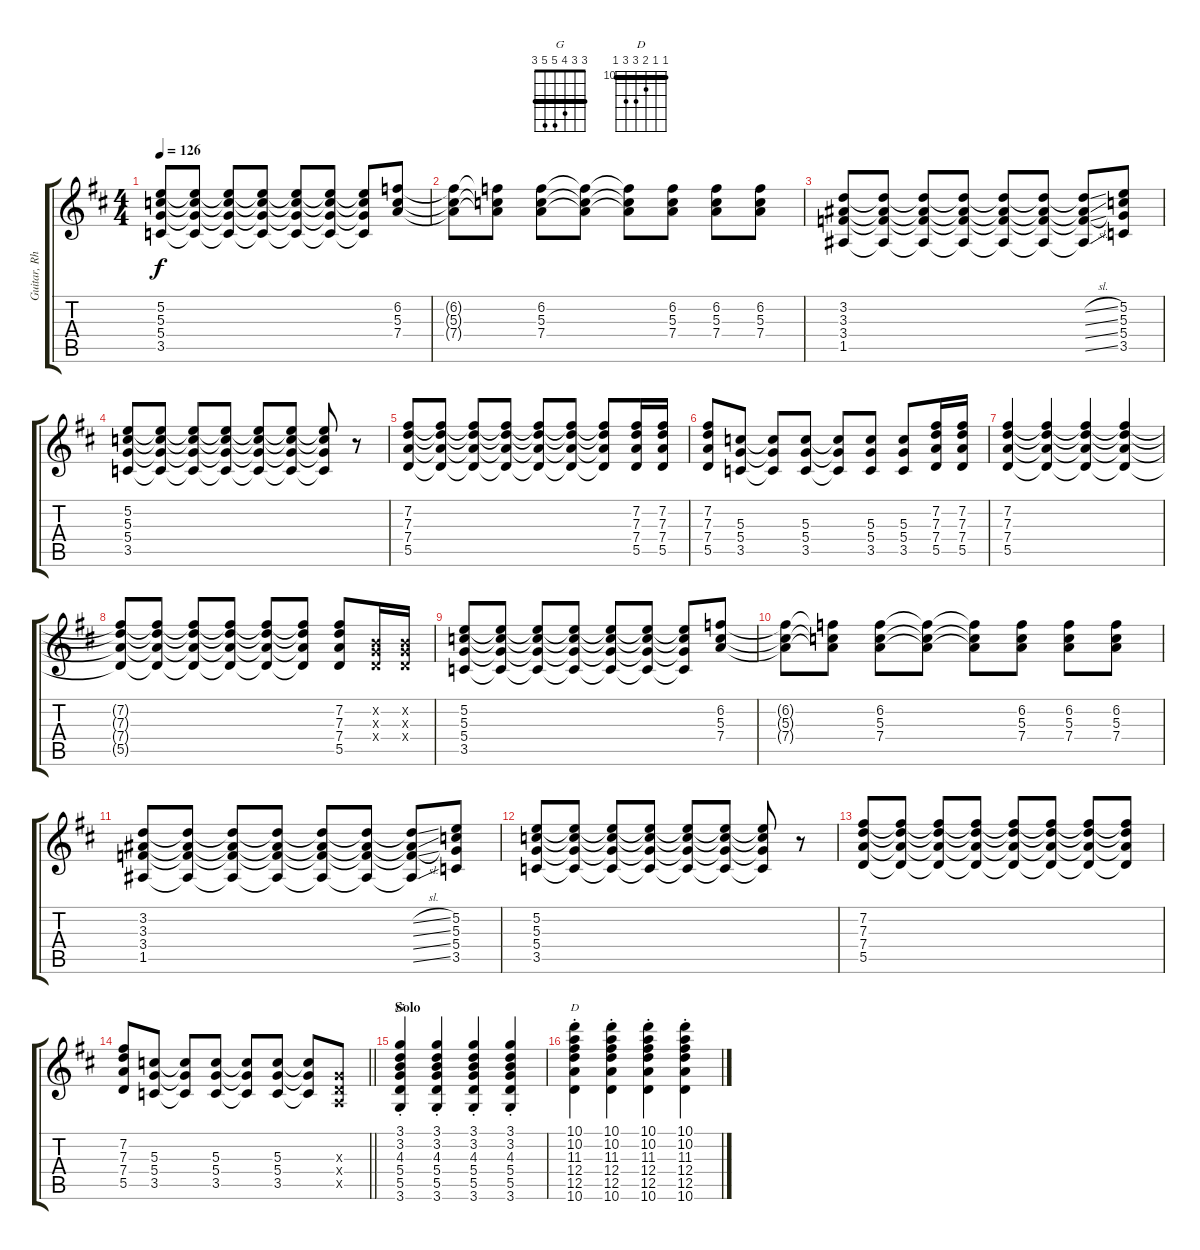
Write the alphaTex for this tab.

\track ("Guitar, Rhythm" "Guitar, Rh") {instrument distortionguitar}
\staff {score tabs}
\tuning (E4 B3 G3 D3 A2 E2) {hide}
\chord ("G" 3 3 4 5 5 3) {barre 3}
\chord ("D" 10 10 11 12 12 10) {firstfret 10 barre 10}
\ts (4 4)
\tempo 126
\clef g2
\ks d
(5.2 5.3 5.4 3.5).8{dy f} (5.2{t} 5.3{t} 5.4{t} 3.5{t}).8 (5.2{t} 5.3{t} 5.4{t} 3.5{t}).8 (5.2{t} 5.3{t} 5.4{t} 3.5{t}).8 (5.2{t} 5.3{t} 5.4{t} 3.5{t}).8 (5.2{t} 5.3{t} 5.4{t} 3.5{t}).8 (5.2{t} 5.3{t} 5.4{t} 3.5{t}).8 (6.2 5.3 7.4).8 |
(6.2{t} 5.3{t} 7.4{t}).8 (6.2{t} 5.3{t} 7.4{t}).8 (6.2 5.3 7.4).8 (6.2{t} 5.3{t} 7.4{t}).8 (6.2{t} 5.3{t} 7.4{t}).8 (6.2 5.3 7.4).8 (6.2 5.3 7.4).8 (6.2 5.3 7.4).8 |
(3.2 3.3 3.4 1.5).8 (3.2{t} 3.3{t} 3.4{t} 1.5{t}).8 (3.2{t} 3.3{t} 3.4{t} 1.5{t}).8 (3.2{t} 3.3{t} 3.4{t} 1.5{t}).8 (3.2{t} 3.3{t} 3.4{t} 1.5{t}).8 (3.2{t} 3.3{t} 3.4{t} 1.5{t}).8 (3.2{sl t} 3.3{sl t} 3.4{sl t} 1.5{ss t}).8 (5.2 5.3 5.4 3.5).8 |
(5.2 5.3 5.4 3.5).8 (5.2{t} 5.3{t} 5.4{t} 3.5{t}).8 (5.2{t} 5.3{t} 5.4{t} 3.5{t}).8 (5.2{t} 5.3{t} 5.4{t} 3.5{t}).8 (5.2{t} 5.3{t} 5.4{t} 3.5{t}).8 (5.2{t} 5.3{t} 5.4{t} 3.5{t}).8 (5.2{t} 5.3{t} 5.4{t} 3.5{t}).8 r.8 |
(7.2 7.3 7.4 5.5).8 (7.2{t} 7.3{t} 7.4{t} 5.5{t}).8 (7.2{t} 7.3{t} 7.4{t} 5.5{t}).8 (7.2{t} 7.3{t} 7.4{t} 5.5{t}).8 (7.2{t} 7.3{t} 7.4{t} 5.5{t}).8 (7.2{t} 7.3{t} 7.4{t} 5.5{t}).8 (7.2{t} 7.3{t} 7.4{t} 5.5{t}).8 (7.2 7.3 7.4 5.5).16 (7.2 7.3 7.4 5.5).16 |
(7.2 7.3 7.4 5.5).8 (5.3 5.4 3.5).8 (5.3{t} 5.4{t} 3.5{t}).8 (5.3 5.4 3.5).8 (5.3{t} 5.4{t} 3.5{t}).8 (5.3 5.4 3.5).8 (5.3 5.4 3.5).8 (7.2 7.3 7.4 5.5).16 (7.2 7.3 7.4 5.5).16 |
(7.2 7.3 7.4 5.5).4 (7.2{t} 7.3{t} 7.4{t} 5.5{t}).4 (7.2{t} 7.3{t} 7.4{t} 5.5{t}).4 (7.2{t} 7.3{t} 7.4{t} 5.5{t}).4 |
(7.2{t} 7.3{t} 7.4{t} 5.5{t}).8 (7.2{t} 7.3{t} 7.4{t} 5.5{t}).8 (7.2{t} 7.3{t} 7.4{t} 5.5{t}).8 (7.2{t} 7.3{t} 7.4{t} 5.5{t}).8 (7.2{t} 7.3{t} 7.4{t} 5.5{t}).8 (7.2{t} 7.3{t} 7.4{t} 5.5{t}).8 (7.2 7.3 7.4 5.5).8 (0.2{x} 0.3{x} 0.4{x}).16 (0.2{x} 0.3{x} 0.4{x}).16 |
(5.2 5.3 5.4 3.5).8 (5.2{t} 5.3{t} 5.4{t} 3.5{t}).8 (5.2{t} 5.3{t} 5.4{t} 3.5{t}).8 (5.2{t} 5.3{t} 5.4{t} 3.5{t}).8 (5.2{t} 5.3{t} 5.4{t} 3.5{t}).8 (5.2{t} 5.3{t} 5.4{t} 3.5{t}).8 (5.2{t} 5.3{t} 5.4{t} 3.5{t}).8 (6.2 5.3 7.4).8 |
(6.2{t} 5.3{t} 7.4{t}).8 (6.2{t} 5.3{t} 7.4{t}).8 (6.2 5.3 7.4).8 (6.2{t} 5.3{t} 7.4{t}).8 (6.2{t} 5.3{t} 7.4{t}).8 (6.2 5.3 7.4).8 (6.2 5.3 7.4).8 (6.2 5.3 7.4).8 |
(3.2 3.3 3.4 1.5).8 (3.2{t} 3.3{t} 3.4{t} 1.5{t}).8 (3.2{t} 3.3{t} 3.4{t} 1.5{t}).8 (3.2{t} 3.3{t} 3.4{t} 1.5{t}).8 (3.2{t} 3.3{t} 3.4{t} 1.5{t}).8 (3.2{t} 3.3{t} 3.4{t} 1.5{t}).8 (3.2{sl t} 3.3{sl t} 3.4{sl t} 1.5{ss t}).8 (5.2 5.3 5.4 3.5).8 |
(5.2 5.3 5.4 3.5).8 (5.2{t} 5.3{t} 5.4{t} 3.5{t}).8 (5.2{t} 5.3{t} 5.4{t} 3.5{t}).8 (5.2{t} 5.3{t} 5.4{t} 3.5{t}).8 (5.2{t} 5.3{t} 5.4{t} 3.5{t}).8 (5.2{t} 5.3{t} 5.4{t} 3.5{t}).8 (5.2{t} 5.3{t} 5.4{t} 3.5{t}).8 r.8 |
(7.2 7.3 7.4 5.5).8 (7.2{t} 7.3{t} 7.4{t} 5.5{t}).8 (7.2{t} 7.3{t} 7.4{t} 5.5{t}).8 (7.2{t} 7.3{t} 7.4{t} 5.5{t}).8 (7.2{t} 7.3{t} 7.4{t} 5.5{t}).8 (7.2{t} 7.3{t} 7.4{t} 5.5{t}).8 (7.2{t} 7.3{t} 7.4{t} 5.5{t}).8 (7.2{t} 7.3{t} 7.4{t} 5.5{t}).8 |
\barLineRight lightlight
(7.2 7.3 7.4 5.5).8 (5.3 5.4 3.5).8 (5.3{t} 5.4{t} 3.5{t}).8 (5.3 5.4 3.5).8 (5.3{t} 5.4{t} 3.5{t}).8 (5.3 5.4 3.5).8 (5.3{t} 5.4{t} 3.5{t}).8 (0.3{x} 0.4{x} 0.5{x}).8 |
\section ("" "Solo")
(3.1{st} 3.2{st} 4.3{st} 5.4{st} 5.5{st} 3.6{st}).4{ch "G"} (3.1{st} 3.2{st} 4.3{st} 5.4{st} 5.5{st} 3.6{st}).4 (3.1{st} 3.2{st} 4.3{st} 5.4{st} 5.5{st} 3.6{st}).4 (3.1{st} 3.2{st} 4.3{st} 5.4{st} 5.5{st} 3.6{st}).4 |
(10.1{st} 10.2{st} 11.3{st} 12.4{st} 12.5{st} 10.6{st}).4{ch "D"} (10.1{st} 10.2{st} 11.3{st} 12.4{st} 12.5{st} 10.6{st}).4 (10.1{st} 10.2{st} 11.3{st} 12.4{st} 12.5{st} 10.6{st}).4 (10.1{st} 10.2{st} 11.3{st} 12.4{st} 12.5{st} 10.6{st}).4
